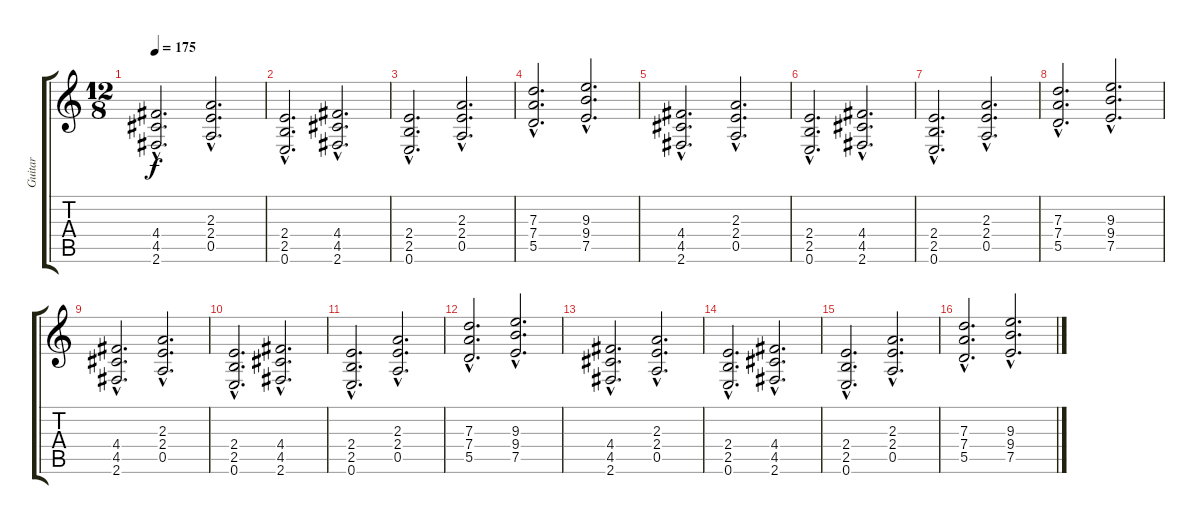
\track ("Guitar" "Guitar") {instrument distortionguitar}
\staff {score tabs}
\tuning (E4 B3 G3 D3 A2 E2) {hide}
\ts (12 8)
\tempo 175
\clef g2
\ks c
(4.4{hac} 4.5{hac} 2.6{hac}).2{d dy f} (2.3{hac} 2.4{hac} 0.5{hac}).2{d} |
(2.4{hac} 2.5{hac} 0.6{hac}).2{d} (4.4{hac} 4.5{hac} 2.6{hac}).2{d} |
(2.4{hac} 2.5{hac} 0.6{hac}).2{d} (2.3{hac} 2.4{hac} 0.5{hac}).2{d} |
(7.3{hac} 7.4{hac} 5.5{hac}).2{d} (9.3{hac} 9.4{hac} 7.5{hac}).2{d} |
(4.4{hac} 4.5{hac} 2.6{hac}).2{d} (2.3{hac} 2.4{hac} 0.5{hac}).2{d} |
(2.4{hac} 2.5{hac} 0.6{hac}).2{d} (4.4{hac} 4.5{hac} 2.6{hac}).2{d} |
(2.4{hac} 2.5{hac} 0.6{hac}).2{d} (2.3{hac} 2.4{hac} 0.5{hac}).2{d} |
(7.3{hac} 7.4{hac} 5.5{hac}).2{d} (9.3{hac} 9.4{hac} 7.5{hac}).2{d} |
(4.4{hac} 4.5{hac} 2.6{hac}).2{d} (2.3{hac} 2.4{hac} 0.5{hac}).2{d} |
(2.4{hac} 2.5{hac} 0.6{hac}).2{d} (4.4{hac} 4.5{hac} 2.6{hac}).2{d} |
(2.4{hac} 2.5{hac} 0.6{hac}).2{d} (2.3{hac} 2.4{hac} 0.5{hac}).2{d} |
(7.3{hac} 7.4{hac} 5.5{hac}).2{d} (9.3{hac} 9.4{hac} 7.5{hac}).2{d} |
(4.4{hac} 4.5{hac} 2.6{hac}).2{d} (2.3{hac} 2.4{hac} 0.5{hac}).2{d} |
(2.4{hac} 2.5{hac} 0.6{hac}).2{d} (4.4{hac} 4.5{hac} 2.6{hac}).2{d} |
(2.4{hac} 2.5{hac} 0.6{hac}).2{d} (2.3{hac} 2.4{hac} 0.5{hac}).2{d} |
(7.3{hac} 7.4{hac} 5.5{hac}).2{d} (9.3{hac} 9.4{hac} 7.5{hac}).2{d}
